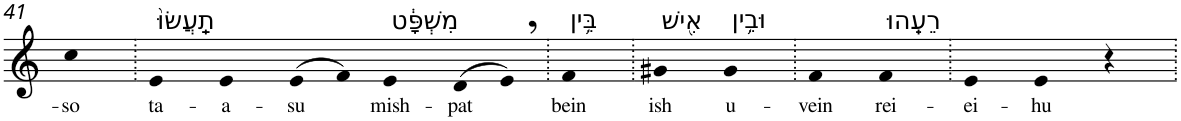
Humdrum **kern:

**kern	**text
*part1	*part1
*staff1	*staff1
*I"Piano	*
*I'Pno	*
!!LO:PB:g=z
*clefG2	*
*k[]	*
=41	=41
!	!LO:LY:b
4cc	-so
=42.	=42.
!LO:TX:a:t=תַֽעֲשׂוּ֙	!
!	!LO:LY:b
4e	ta-
!	!LO:LY:b
4e	-a-
!	!LO:LY:b
(>8e	-su
8f)	.
!LO:TX:a:t=מִשְׁפָּ֔ט	!
!	!LO:LY:b
4e	mish-
!	!LO:LY:b
(>8d	-pat
8e,)	.
=43.	=43.
!LO:TX:a:t=בֵּ֥ין	!
!	!LO:LY:b
4f	bein
=44.	=44.
!LO:TX:a:t=אִ֖ישׁ	!
!	!LO:LY:b
4g#X	ish
!LO:TX:a:t=וּבֵ֥ין	!
!	!LO:LY:b
4g#	u-
=45.	=45.
!	!LO:LY:b
4f	-vein
!LO:TX:a:t=רֵעֵֽהוּ	!
!	!LO:LY:b
4f	rei-
=46.	=46.
!	!LO:LY:b
4e	-ei-
!	!LO:LY:b
4e	-hu
4r	.
=.	=.
*-	*-
